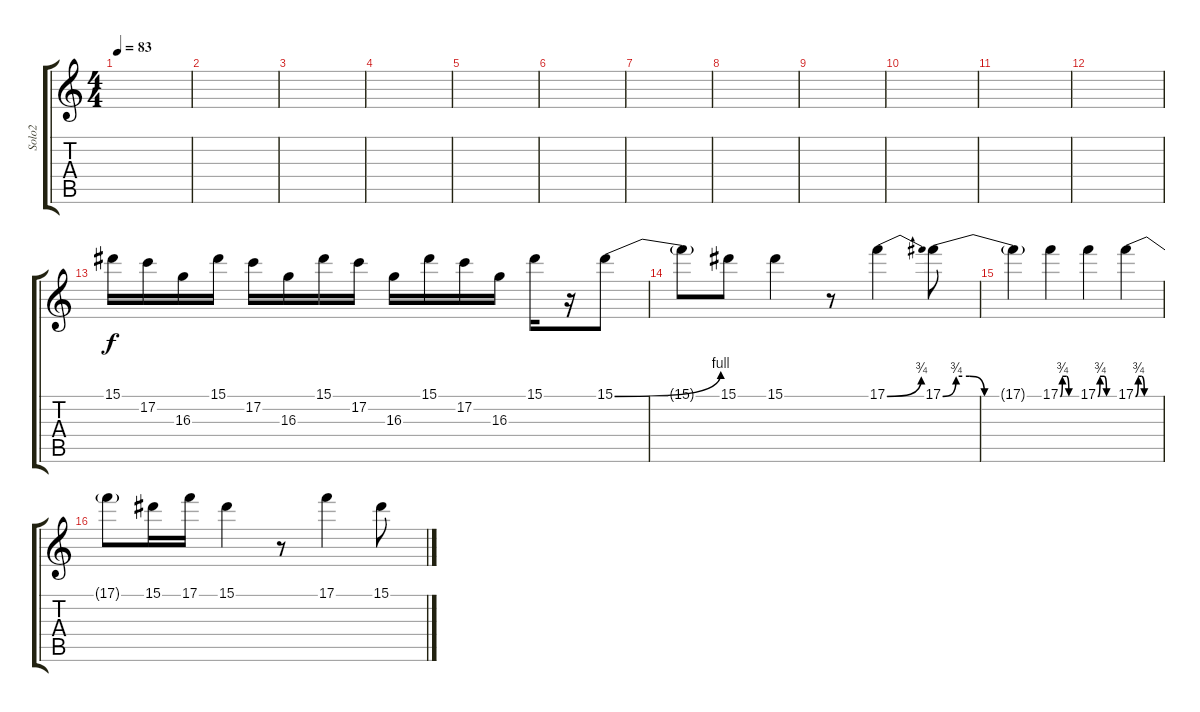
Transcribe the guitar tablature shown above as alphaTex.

\track ("Solo2" "Solo2") {instrument overdrivenguitar}
\staff {score tabs}
\tuning (C4 G3 Eb3 Bb2 F2 C2) {hide}
\ts (4 4)
\tempo 83
\clef g2
\ks c
|
|
|
|
|
|
|
|
|
|
|
|
15.1.16 17.2.16 16.3.16 15.1.16 17.2.16 16.3.16 15.1.16 17.2.16 16.3.16 15.1.16 17.2.16 16.3.16 15.1.16 r.16 15.1{be (bend 0 0 60 4)}.8 |
15.1{t}.8 15.1.8 15.1.4 r.8 17.1{be (bend 0 0 60 3)}.4 17.1{be (custom 0 0 8 3 16 3 25 0 60 0)}.8 |
17.1{t}.4{volume 6} 17.1{be (custom 0 0 8 3 23 3 32 0 60 0)}.4 17.1{be (custom 0 0 8 3 23 3 32 0 60 0)}.4 17.1{be (custom 0 0 7 3 15 3 22 0 60 0)}.4 |
17.1{t}.8 15.1.16 17.1.16 15.1.4 r.8 17.1.4 15.1.8
